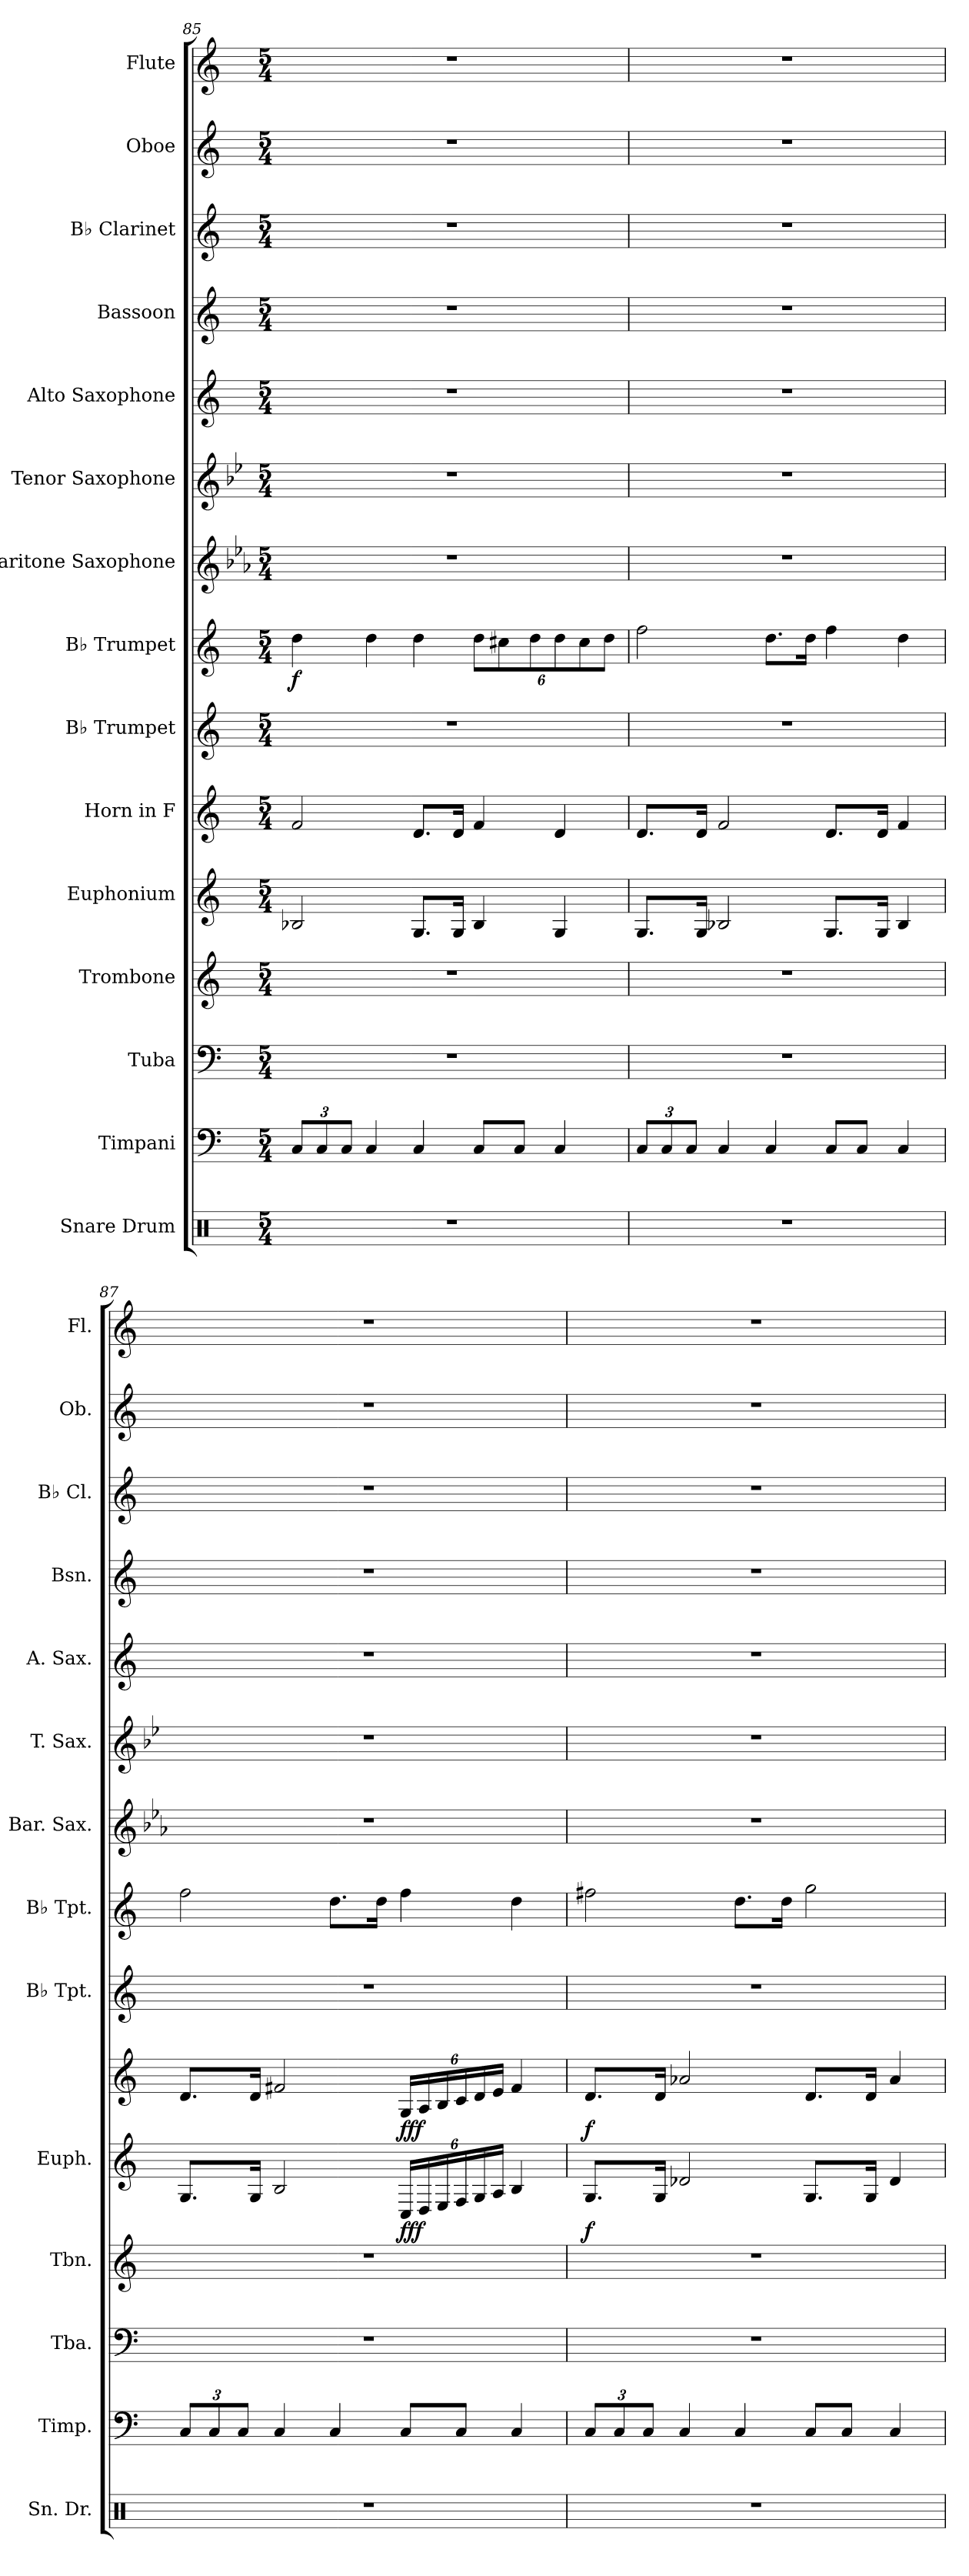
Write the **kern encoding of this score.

**kern	**kern	**kern	**kern	**kern	**dynam	**kern	**dynam	**kern	**kern	**dynam	**kern	**kern	**kern	**kern	**kern	**kern	**kern
*part15	*part14	*part13	*part12	*part11	*part11	*part10	*part10	*part9	*part8	*part8	*part7	*part6	*part5	*part4	*part3	*part2	*part1
*staff15	*staff14	*staff13	*staff12	*staff11	*staff11	*staff10	*staff10	*staff9	*staff8	*staff8	*staff7	*staff6	*staff5	*staff4	*staff3	*staff2	*staff1
*I"Snare Drum	*I"Timpani	*I"Tuba	*I"Trombone	*I"Euphonium	*	*I"Horn in F	*	*I"B♭ Trumpet	*I"B♭ Trumpet	*	*I"Baritone Saxophone	*I"Tenor Saxophone	*I"Alto Saxophone	*I"Bassoon	*I"B♭ Clarinet	*I"Oboe	*I"Flute
*I'Sn. Dr.	*I'Timp.	*I'Tba.	*I'Tbn.	*I'Euph.	*	*	*	*I'B♭ Tpt.	*I'B♭ Tpt.	*	*I'Bar. Sax.	*I'T. Sax.	*I'A. Sax.	*I'Bsn.	*I'B♭ Cl.	*I'Ob.	*I'Fl.
!!LO:PB:g=z
*clefX	*clefF4	*clefF4	*clefG2	*clefG2	*	*clefG2	*	*clefG2	*clefG2	*	*clefG2	*clefG2	*clefG2	*clefG2	*clefG2	*clefG2	*clefG2
*	*	*	*	*	*	*ITrd4c7	*	*ITrd1c2	*ITrd1c2	*	*ITrd12c21	*ITrd8c14	*ITrd5c9	*	*ITrd1c2	*	*
*k[]	*k[]	*k[]	*k[]	*k[]	*	*k[b-]	*	*k[b-e-]	*k[b-e-]	*	*k[b-e-a-]	*k[b-e-]	*k[b-e-a-]	*k[]	*k[b-e-]	*k[]	*k[]
*M5/4	*M5/4	*M5/4	*M5/4	*M5/4	*	*M5/4	*	*M5/4	*M5/4	*	*M5/4	*M5/4	*M5/4	*M5/4	*M5/4	*M5/4	*M5/4
*	*Xbrackettup	*	*	*	*	*	*	*	*	*	*	*	*	*	*	*	*
=85	=85	=85	=85	=85	=85	=85	=85	=85	=85	=85	=85	=85	=85	=85	=85	=85	=85
!	!	!	!	!	!	!	!	!	!	!LO:DY:b	!	!	!	!	!	!	!
4%5r	12C/L	4%5r	4%5r	2B-X/	.	2B-/	.	4%5r	4cc\	f	4%5r	4%5r	4%5r	4%5r	4%5r	4%5r	4%5r
.	12C/	.	.	.	.	.	.	.	.	.	.	.	.	.	.	.	.
.	12C/J	.	.	.	.	.	.	.	.	.	.	.	.	.	.	.	.
.	4C/	.	.	.	.	.	.	.	4cc\	.	.	.	.	.	.	.	.
.	4C/	.	.	8.G/L	.	8.G/L	.	.	4cc\	.	.	.	.	.	.	.	.
.	.	.	.	16G/Jk	.	16G/Jk	.	.	.	.	.	.	.	.	.	.	.
*	*	*	*	*	*	*	*	*	*Xbrackettup	*	*	*	*	*	*	*	*
.	8C/L	.	.	4B-/	.	4B-/	.	.	12cc\L	.	.	.	.	.	.	.	.
.	.	.	.	.	.	.	.	.	12bn\	.	.	.	.	.	.	.	.
.	8C/J	.	.	.	.	.	.	.	.	.	.	.	.	.	.	.	.
.	.	.	.	.	.	.	.	.	12cc\	.	.	.	.	.	.	.	.
.	4C/	.	.	4G/	.	4G/	.	.	12cc\	.	.	.	.	.	.	.	.
.	.	.	.	.	.	.	.	.	12b\	.	.	.	.	.	.	.	.
.	.	.	.	.	.	.	.	.	12cc\J	.	.	.	.	.	.	.	.
=86	=86	=86	=86	=86	=86	=86	=86	=86	=86	=86	=86	=86	=86	=86	=86	=86	=86
4%5r	12C/L	4%5r	4%5r	8.G/L	.	8.G/L	.	4%5r	2ee-\	.	4%5r	4%5r	4%5r	4%5r	4%5r	4%5r	4%5r
.	12C/	.	.	.	.	.	.	.	.	.	.	.	.	.	.	.	.
.	12C/J	.	.	.	.	.	.	.	.	.	.	.	.	.	.	.	.
.	.	.	.	16G/Jk	.	16G/Jk	.	.	.	.	.	.	.	.	.	.	.
.	4C/	.	.	2B-X/	.	2B-/	.	.	.	.	.	.	.	.	.	.	.
.	4C/	.	.	.	.	.	.	.	8.cc\L	.	.	.	.	.	.	.	.
.	.	.	.	.	.	.	.	.	16cc\Jk	.	.	.	.	.	.	.	.
.	8C/L	.	.	8.G/L	.	8.G/L	.	.	4ee-\	.	.	.	.	.	.	.	.
.	8C/J	.	.	.	.	.	.	.	.	.	.	.	.	.	.	.	.
.	.	.	.	16G/Jk	.	16G/Jk	.	.	.	.	.	.	.	.	.	.	.
.	4C/	.	.	4B-/	.	4B-/	.	.	4cc\	.	.	.	.	.	.	.	.
=87	=87	=87	=87	=87	=87	=87	=87	=87	=87	=87	=87	=87	=87	=87	=87	=87	=87
4%5r	12C/L	4%5r	4%5r	8.G/L	.	8.G/L	.	4%5r	2ee-\	.	4%5r	4%5r	4%5r	4%5r	4%5r	4%5r	4%5r
.	12C/	.	.	.	.	.	.	.	.	.	.	.	.	.	.	.	.
.	12C/J	.	.	.	.	.	.	.	.	.	.	.	.	.	.	.	.
.	.	.	.	16G/Jk	.	16G/Jk	.	.	.	.	.	.	.	.	.	.	.
.	4C/	.	.	2B/	.	2Bn/	.	.	.	.	.	.	.	.	.	.	.
.	4C/	.	.	.	.	.	.	.	8.cc\L	.	.	.	.	.	.	.	.
.	.	.	.	.	.	.	.	.	16cc\Jk	.	.	.	.	.	.	.	.
*	*	*	*	*Xbrackettup	*	*Xbrackettup	*	*	*	*	*	*	*	*	*	*	*
!	!	!	!	!	!LO:DY:b	!	!LO:DY:b	!	!	!	!	!	!	!	!	!	!
.	8C/L	.	.	24C/LL	fff	24C/LL	fff	.	4ee-\	.	.	.	.	.	.	.	.
.	.	.	.	24D/	.	24D/	.	.	.	.	.	.	.	.	.	.	.
.	.	.	.	24E/	.	24E/	.	.	.	.	.	.	.	.	.	.	.
.	8C/J	.	.	24F/	.	24F/	.	.	.	.	.	.	.	.	.	.	.
.	.	.	.	24G/	.	24G/	.	.	.	.	.	.	.	.	.	.	.
.	.	.	.	24A/JJ	.	24A/JJ	.	.	.	.	.	.	.	.	.	.	.
.	4C/	.	.	4B/	.	4B/	.	.	4cc\	.	.	.	.	.	.	.	.
!!LO:PB:g=z
=88	=88	=88	=88	=88	=88	=88	=88	=88	=88	=88	=88	=88	=88	=88	=88	=88	=88
!	!	!	!	!	!LO:DY:b	!	!LO:DY:b	!	!	!	!	!	!	!	!	!	!
4%5r	12C/L	4%5r	4%5r	8.G/L	f	8.G/L	f	4%5r	2een\	.	4%5r	4%5r	4%5r	4%5r	4%5r	4%5r	4%5r
.	12C/	.	.	.	.	.	.	.	.	.	.	.	.	.	.	.	.
.	12C/J	.	.	.	.	.	.	.	.	.	.	.	.	.	.	.	.
.	.	.	.	16G/Jk	.	16G/Jk	.	.	.	.	.	.	.	.	.	.	.
.	4C/	.	.	2d-X/	.	2d-X/	.	.	.	.	.	.	.	.	.	.	.
.	4C/	.	.	.	.	.	.	.	8.cc\L	.	.	.	.	.	.	.	.
.	.	.	.	.	.	.	.	.	16cc\Jk	.	.	.	.	.	.	.	.
.	8C/L	.	.	8.G/L	.	8.G/L	.	.	2ff\	.	.	.	.	.	.	.	.
.	8C/J	.	.	.	.	.	.	.	.	.	.	.	.	.	.	.	.
.	.	.	.	16G/Jk	.	16G/Jk	.	.	.	.	.	.	.	.	.	.	.
.	4C/	.	.	4d-/	.	4d-/	.	.	.	.	.	.	.	.	.	.	.
=	=	=	=	=	=	=	=	=	=	=	=	=	=	=	=	=	=
*-	*-	*-	*-	*-	*-	*-	*-	*-	*-	*-	*-	*-	*-	*-	*-	*-	*-
